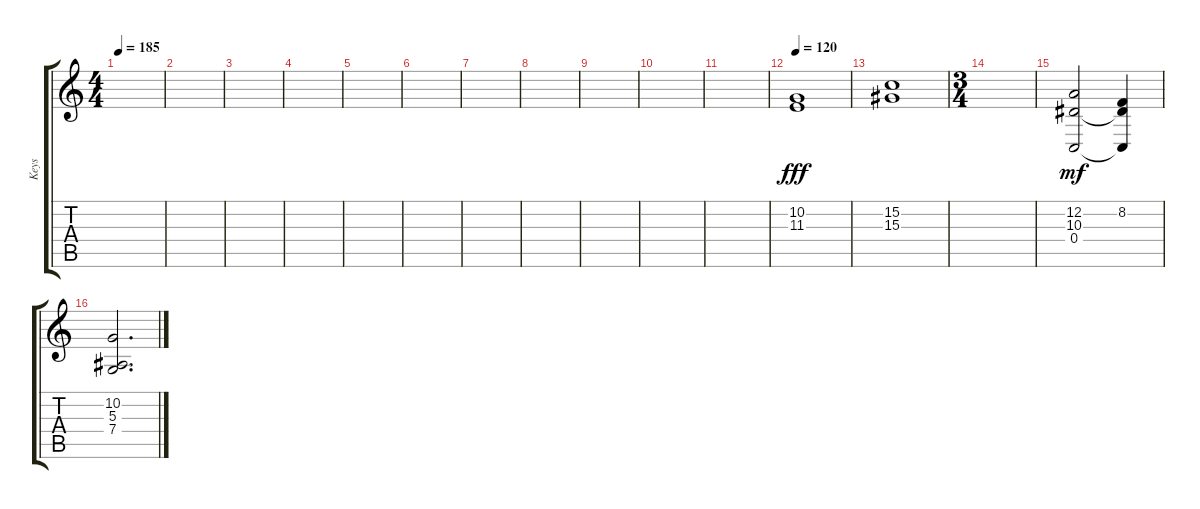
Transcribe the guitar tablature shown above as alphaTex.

\track ("Keys" "Keys") {instrument choiraahs}
\staff {score tabs}
\tuning (D4 A3 F3 C3 G2 C2) {hide}
\ts (4 4)
\tempo 185
\clef g2
\ks c
|
|
|
|
|
|
|
|
|
|
|
\tempo 120
(10.2 11.3).1{dy fff volume 13 instrument stringensemble1} |
(15.2 15.3).1{volume 5} |
\ts (3 4)
|
(12.2 10.3 0.4).2{dy mf volume 9 instrument piccolo} (8.2 10.3{t} 0.4{t}).4 |
(10.2 5.3 7.4).2{d}
